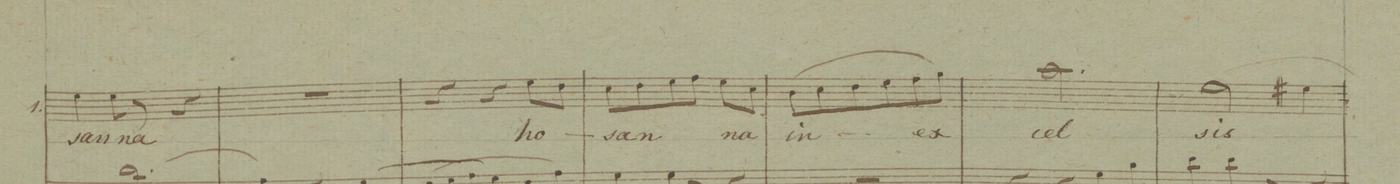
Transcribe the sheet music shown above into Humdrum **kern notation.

**kern	**text	**dynam
*I"1.	*	*
*clefC1	*	*
*k[b-]	*	*
*M3/4	*	*
4cc\	-san-	.
8cc\	-na	.
8r	.	.
4r	.	.
=36	=36	=36
2.r	.	.
=37	=37	=37
4r	.	.
4r	.	.
8cc\L	ho-	.
8b-\J	.	.
=38	=38	=38
8a\L	-san-	.
8b-\	.	.
8cc\	.	.
8dd\J	.	.
8cc\L	-na	.
8a\J	.	.
=39	=39	=39
(8g\L	in	.
8a\	.	.
8b-\	.	.
8cc\	.	.
8dd\	ex-	.
8ee\J)	.	.
=40	=40	=40
2.ff\	-cel-	.
=41	=41	=41
(2cc\	-sis	.
4cc#X\)	.	.
=42	=42	=42
*-	*-	*-
